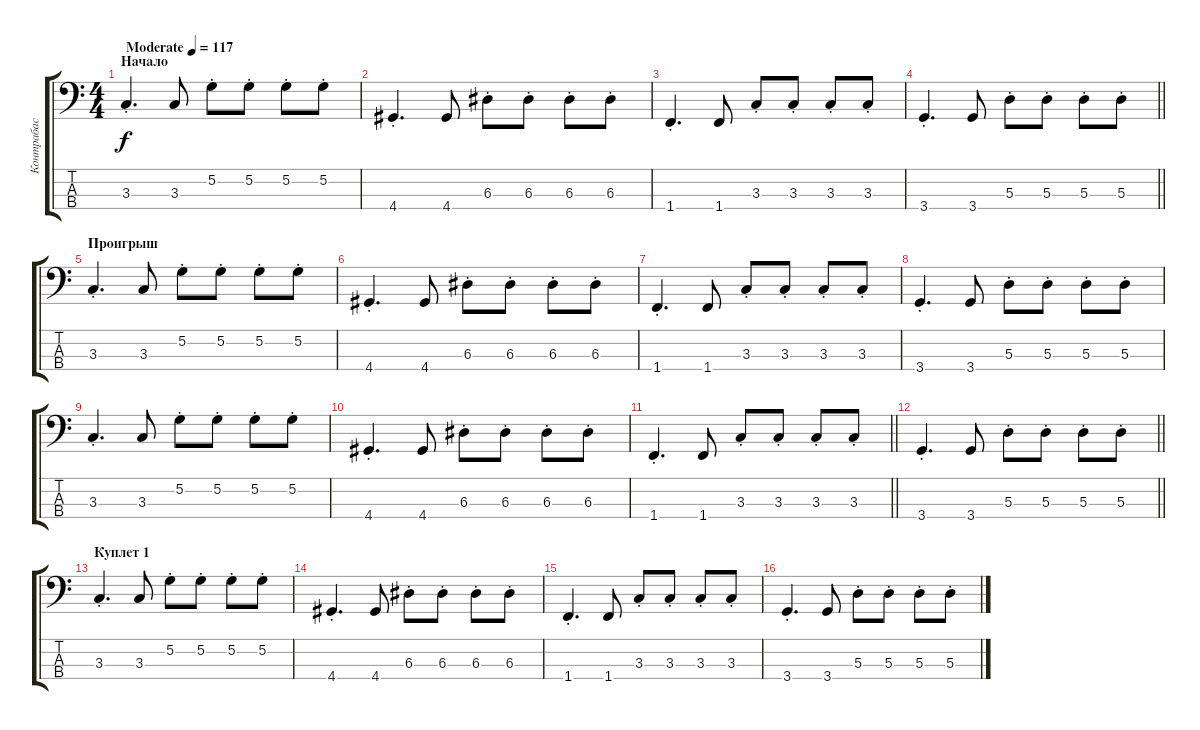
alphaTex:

\track ("Контрабас" "Контрабас") {instrument fretlessbass}
\staff {score tabs}
\tuning (G2 D2 A1 E1) {hide}
\ts (4 4)
\section ("" "Начало")
\tempo (117 "Moderate")
\clef f4
\ks c
3.3{st}.4{d dy f instrument fretlessbass} 3.3.8 5.2{st}.8 5.2{st}.8 5.2{st}.8 5.2{st}.8 |
4.4{st}.4{d} 4.4.8 6.3{st}.8 6.3{st}.8 6.3{st}.8 6.3{st}.8 |
1.4{st}.4{d} 1.4.8 3.3{st}.8 3.3{st}.8 3.3{st}.8 3.3{st}.8 |
\barLineRight lightlight
3.4{st}.4{d} 3.4.8 5.3{st}.8 5.3{st}.8 5.3{st}.8 5.3{st}.8 |
\section ("" "Проигрыш")
3.3{st}.4{d} 3.3.8 5.2{st}.8 5.2{st}.8 5.2{st}.8 5.2{st}.8 |
4.4{st}.4{d} 4.4.8 6.3{st}.8 6.3{st}.8 6.3{st}.8 6.3{st}.8 |
1.4{st}.4{d} 1.4.8 3.3{st}.8 3.3{st}.8 3.3{st}.8 3.3{st}.8 |
3.4{st}.4{d} 3.4.8 5.3{st}.8 5.3{st}.8 5.3{st}.8 5.3{st}.8 |
3.3{st}.4{d} 3.3.8 5.2{st}.8 5.2{st}.8 5.2{st}.8 5.2{st}.8 |
4.4{st}.4{d} 4.4.8 6.3{st}.8 6.3{st}.8 6.3{st}.8 6.3{st}.8 |
\barLineRight lightlight
1.4{st}.4{d} 1.4.8 3.3{st}.8 3.3{st}.8 3.3{st}.8 3.3{st}.8 |
\section ("" "")
\barLineRight lightlight
3.4{st}.4{d} 3.4.8 5.3{st}.8 5.3{st}.8 5.3{st}.8 5.3{st}.8 |
\section ("" "Куплет 1")
3.3{st}.4{d} 3.3.8 5.2{st}.8 5.2{st}.8 5.2{st}.8 5.2{st}.8 |
4.4{st}.4{d} 4.4.8 6.3{st}.8 6.3{st}.8 6.3{st}.8 6.3{st}.8 |
1.4{st}.4{d} 1.4.8 3.3{st}.8 3.3{st}.8 3.3{st}.8 3.3{st}.8 |
3.4{st}.4{d} 3.4.8 5.3{st}.8 5.3{st}.8 5.3{st}.8 5.3{st}.8
